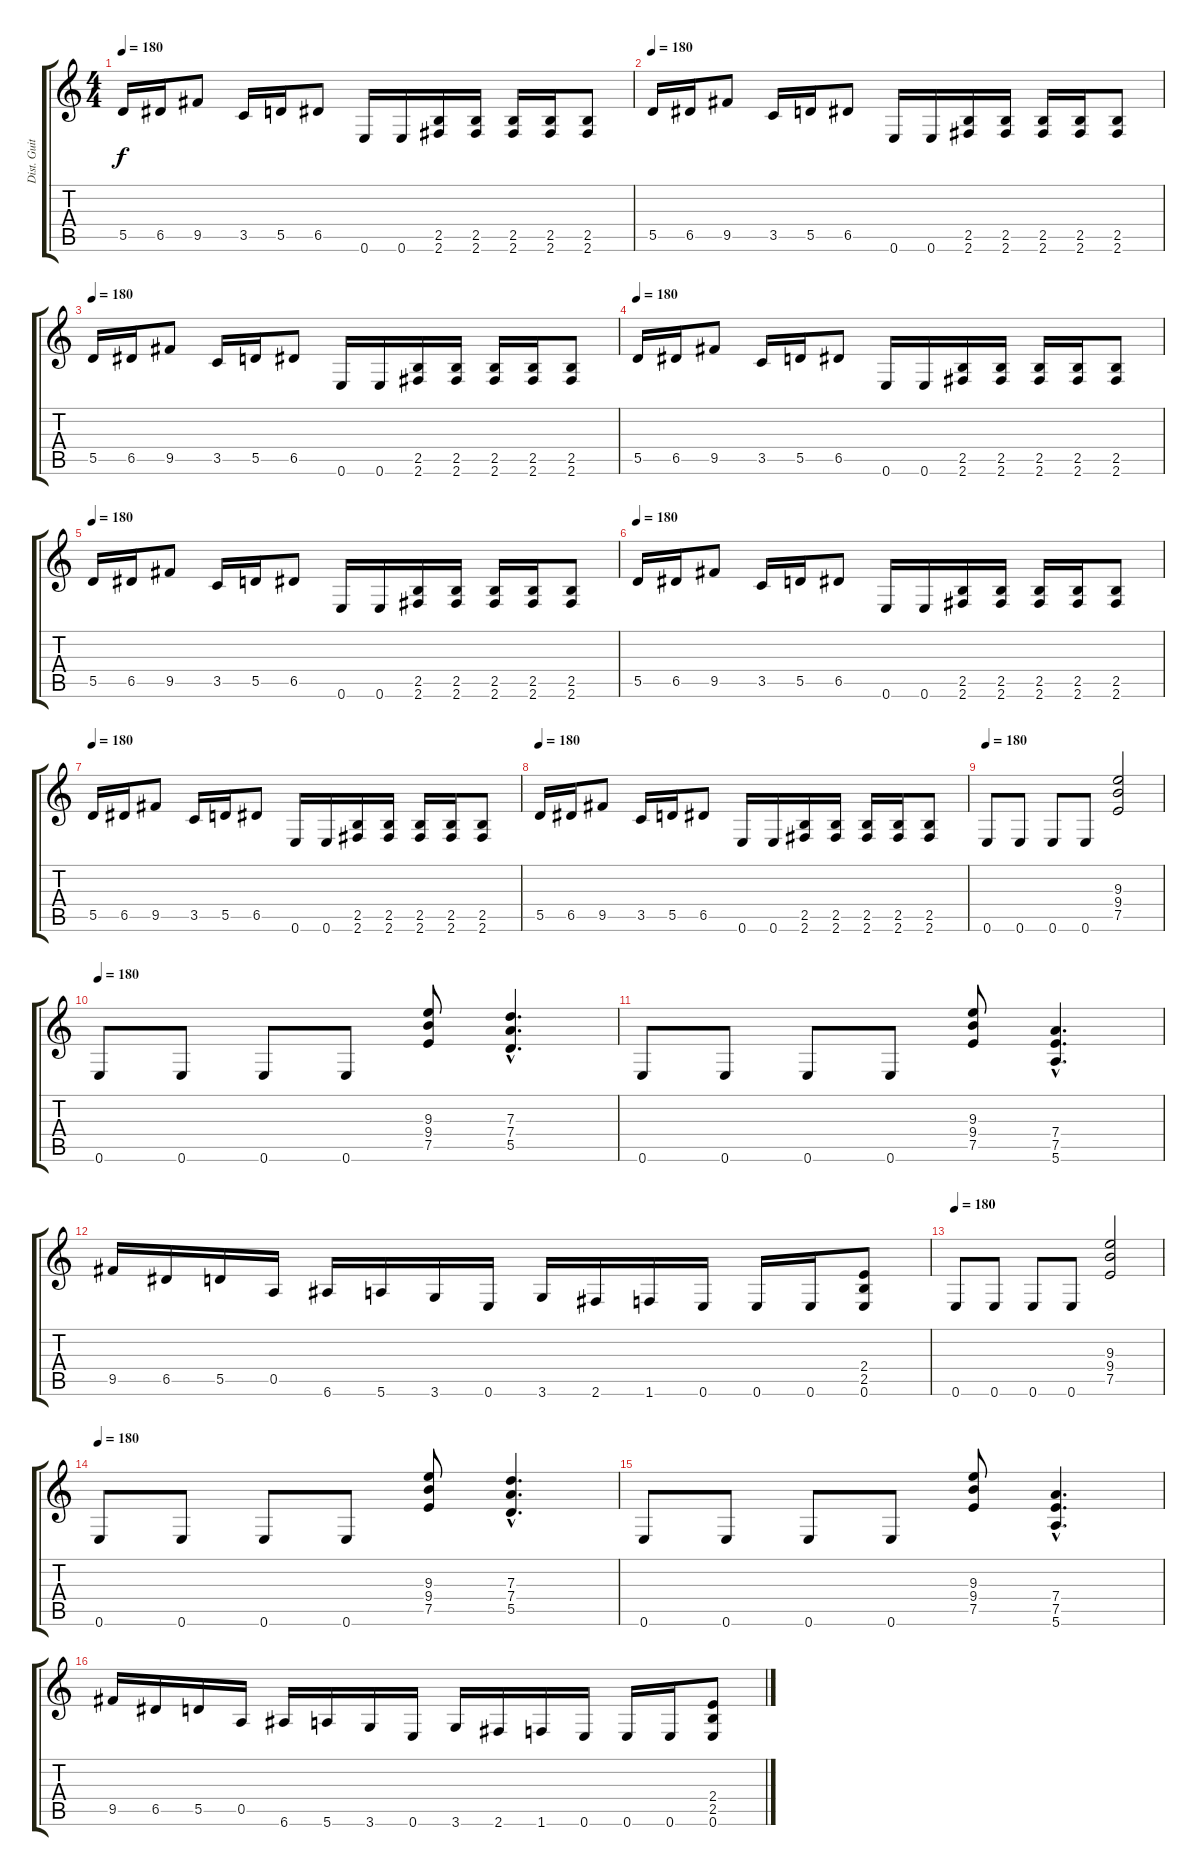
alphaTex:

\track ("Dist. Guitar1" "Dist. Guit") {instrument distortionguitar}
\staff {score tabs}
\tuning (E4 B3 G3 D3 A2 E2) {hide}
\ts (4 4)
\tempo 180
\clef g2
\ks c
5.5.16{dy f} 6.5.16 9.5.8 3.5.16 5.5.16 6.5.8 0.6.16 0.6.16 (2.5 2.6).16 (2.5 2.6).16 (2.5 2.6).16 (2.5 2.6).16 (2.5 2.6).8 |
\tempo 180
5.5.16 6.5.16 9.5.8 3.5.16 5.5.16 6.5.8 0.6.16 0.6.16 (2.5 2.6).16 (2.5 2.6).16 (2.5 2.6).16 (2.5 2.6).16 (2.5 2.6).8 |
\tempo 180
5.5.16 6.5.16 9.5.8 3.5.16 5.5.16 6.5.8 0.6.16 0.6.16 (2.5 2.6).16 (2.5 2.6).16 (2.5 2.6).16 (2.5 2.6).16 (2.5 2.6).8 |
\tempo 180
5.5.16 6.5.16 9.5.8 3.5.16 5.5.16 6.5.8 0.6.16 0.6.16 (2.5 2.6).16 (2.5 2.6).16 (2.5 2.6).16 (2.5 2.6).16 (2.5 2.6).8 |
\tempo 180
5.5.16 6.5.16 9.5.8 3.5.16 5.5.16 6.5.8 0.6.16 0.6.16 (2.5 2.6).16 (2.5 2.6).16 (2.5 2.6).16 (2.5 2.6).16 (2.5 2.6).8 |
\tempo 180
5.5.16 6.5.16 9.5.8 3.5.16 5.5.16 6.5.8 0.6.16 0.6.16 (2.5 2.6).16 (2.5 2.6).16 (2.5 2.6).16 (2.5 2.6).16 (2.5 2.6).8 |
\tempo 180
5.5.16 6.5.16 9.5.8 3.5.16 5.5.16 6.5.8 0.6.16 0.6.16 (2.5 2.6).16 (2.5 2.6).16 (2.5 2.6).16 (2.5 2.6).16 (2.5 2.6).8 |
\tempo 180
5.5.16 6.5.16 9.5.8 3.5.16 5.5.16 6.5.8 0.6.16 0.6.16 (2.5 2.6).16 (2.5 2.6).16 (2.5 2.6).16 (2.5 2.6).16 (2.5 2.6).8 |
\tempo 180
0.6.8 0.6.8 0.6.8 0.6.8 (9.3 9.4 7.5).2 |
\tempo 180
0.6.8 0.6.8 0.6.8 0.6.8 (9.3 9.4 7.5).8 (7.3{hac} 7.4{hac} 5.5{hac}).4{d} |
0.6.8 0.6.8 0.6.8 0.6.8 (9.3 9.4 7.5).8 (7.4{hac} 7.5{hac} 5.6{hac}).4{d} |
9.5.16 6.5.16 5.5.16 0.5.16 6.6.16 5.6.16 3.6.16 0.6.16 3.6.16 2.6.16 1.6.16 0.6.16 0.6.16 0.6.16 (2.4 2.5 0.6).8 |
\tempo 180
0.6.8 0.6.8 0.6.8 0.6.8 (9.3 9.4 7.5).2 |
\tempo 180
0.6.8 0.6.8 0.6.8 0.6.8 (9.3 9.4 7.5).8 (7.3{hac} 7.4{hac} 5.5{hac}).4{d} |
0.6.8 0.6.8 0.6.8 0.6.8 (9.3 9.4 7.5).8 (7.4{hac} 7.5{hac} 5.6{hac}).4{d} |
9.5.16 6.5.16 5.5.16 0.5.16 6.6.16 5.6.16 3.6.16 0.6.16 3.6.16 2.6.16 1.6.16 0.6.16 0.6.16 0.6.16 (2.4 2.5 0.6).8{volume 0}
